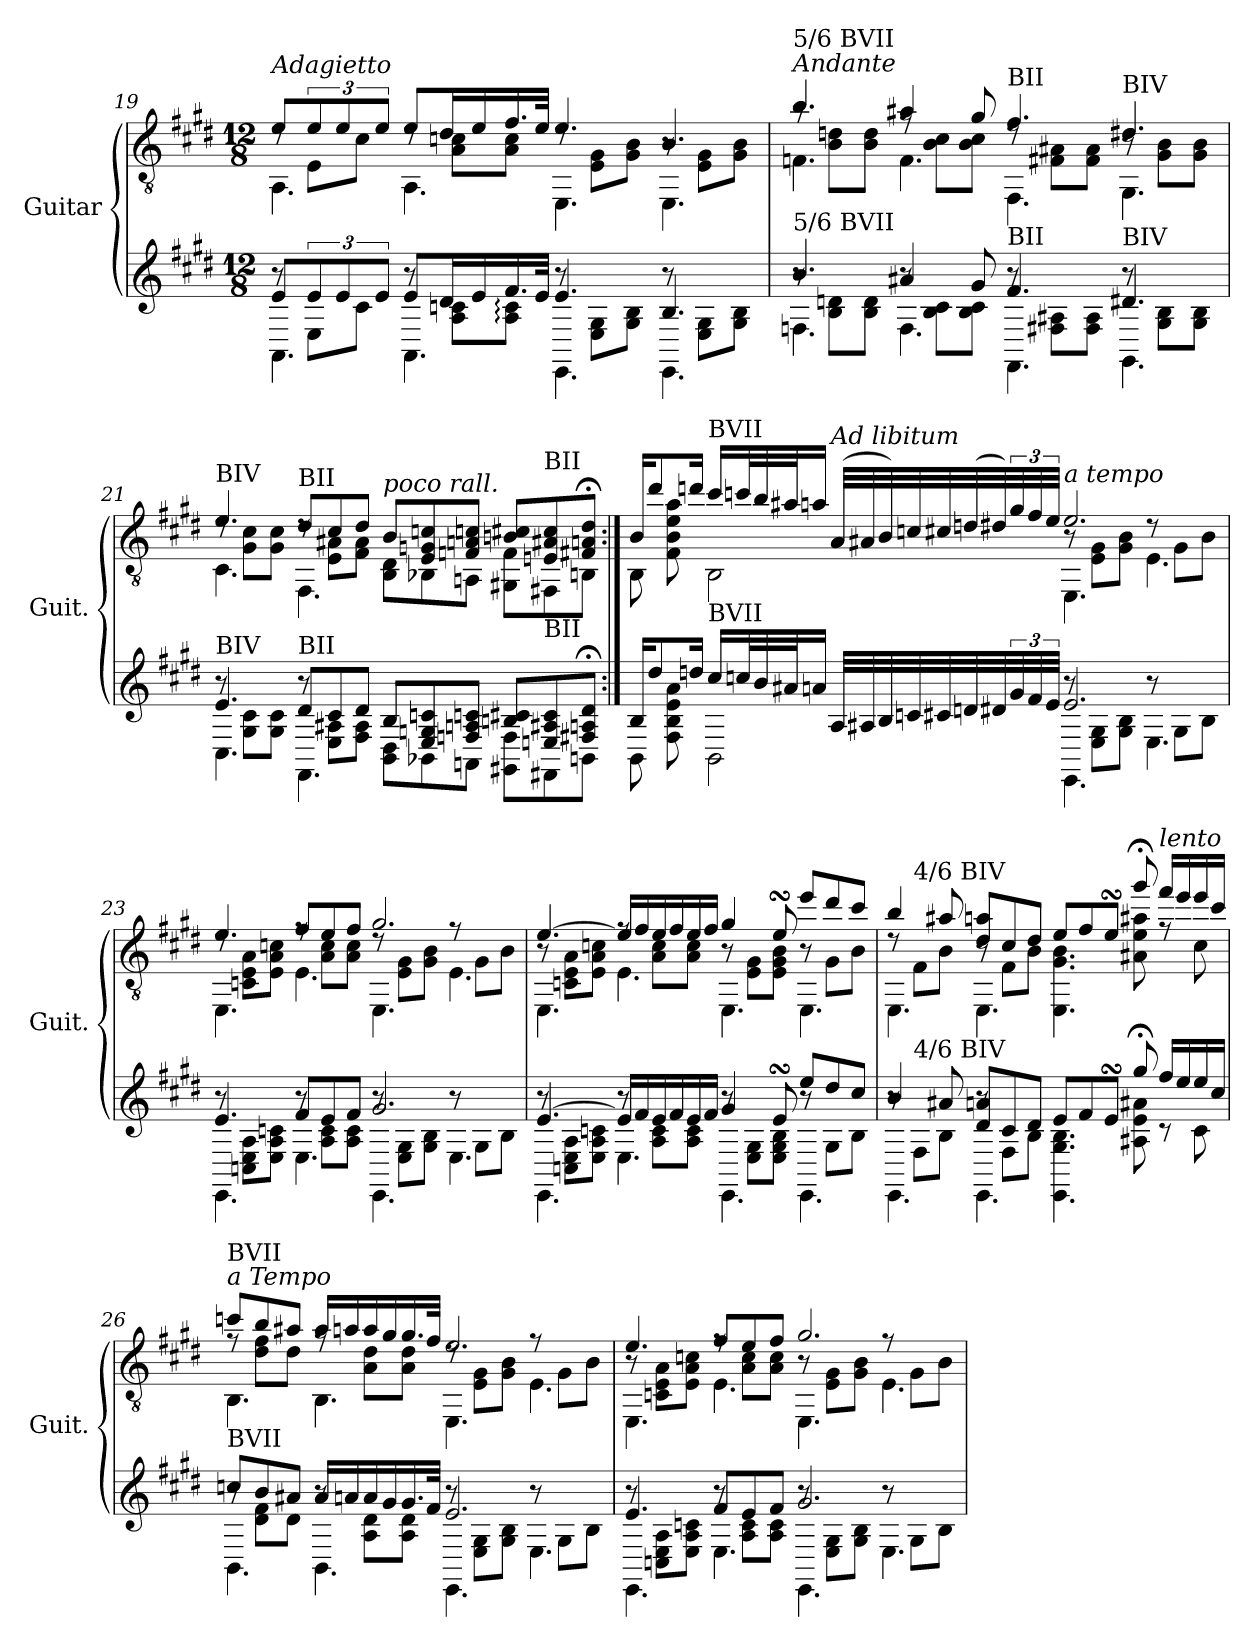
**kern	**kern
*part1	*part1
*staff2	*staff1
*I"Guitar	*
*I'Guit.	*
*	*clefGv2
*k[f#c#g#d#]	*k[f#c#g#d#]
*M12/8	*M12/8
*MM60	*MM60
=19	=19
*^	*^
*	*^	*	*^
!	!	!	!LO:TX:a:i:t=Adagietto	!	!
8e/L	8r	4.AA\	8e/L	8rd	4.AA\
12e/	8E\L	.	12e/	8E\L	.
12e/	.	.	12e/	.	.
.	8c#\J	.	.	8c#\J	.
12e/J	.	.	12e/J	.	.
8e/L	8r	4.AA\	8e/L	8rd	4.AA\
16d#/L	8A\ 8cn\L	.	16d#/L	8A\ 8cn\L	.
16e/	.	.	16e/	.	.
16.f#/	8A\: 8c\:J	.	16.f#/	8A\: 8c\:J	.
32e/JJk	.	.	32e/JJk	.	.
4.e/	8r	4.EE\	4.e/	8rd	4.EE\
.	8E\ 8G#\L	.	.	8E\ 8G#\L	.
.	8G#\ 8B\J	.	.	8G#\ 8B\J	.
4.B/	8r	4.EE\	4.B/	8r	4.EE\
.	8E\ 8G#\L	.	.	8E\ 8G#\L	.
.	8G#\ 8B\J	.	.	8G#\ 8B\J	.
!!LO:LB:g=z	!!	!!
=20	=20	=20	=20	=20	=20
*	*	*	*MM66	*	*
!	!	!	!LO:TX:a:i:t=Andante	!	!
!	!	!	!LO:TX:a:t=5/6 BVII	!	!
!LO:TX:a:t=5/6 BVII	!	!	!	!	!
4.b/	8r	4.Fn:\	4.b/	8ra	4.Fn:\
.	8B\ 8dn\L	.	.	8B\ 8dn\L	.
.	8B\ 8d\J	.	.	8B\ 8d\J	.
4a#X/	8r	4.F:\	4a#X/	8rf	4.F:\
.	8B\ 8c#\L	.	.	8B\ 8c#\L	.
8g#/	8B\ 8c#\J	.	8g#/	8B\ 8c#\J	.
!	!	!	!LO:TX:a:t=BII	!	!
!LO:TX:a:t=BII	!	!	!	!	!
4.f#/	8r	4.FF#:\	4.f#/	8rd	4.FF#:\
.	8F#X\ 8A#X\L	.	.	8F#X\ 8A#X\L	.
.	8F#\ 8A#\J	.	.	8F#\ 8A#\J	.
!	!	!	!LO:TX:a:t=BIV	!	!
!LO:TX:a:t=BIV	!	!	!	!	!
4.d#X/	8r	4.GG#:\	4.d#X/	8r	4.GG#:\
.	8G#\ 8B\L	.	.	8G#\ 8B\L	.
.	8G#\ 8B\J	.	.	8G#\ 8B\J	.
=21	=21	=21	=21	=21	=21
!	!	!	!LO:TX:a:t=BIV	!	!
!LO:TX:a:t=BIV	!	!	!	!	!
4.e/	8r	4.C#:\	4.e/	8rd	4.C#:\
.	8G#\ 8c#\L	.	.	8G#\ 8c#\L	.
.	8G#\ 8c#\J	.	.	8G#\ 8c#\J	.
!	!	!	!LO:TX:a:t=BII	!	!
!LO:TX:a:t=BII	!	!	!	!	!
8d#/L	8r	4.FF#\	8d#/L	8rd	4.FF#\
8c#/	8E\ 8A#X\L	.	8c#/	8E\ 8A#X\L	.
8d#/J	8F#\ 8A#\J	.	8d#/J	8F#\ 8A#\J	.
*	*	*	*MM50	*	*
!	!	!	!LO:TX:a:i:t=poco rall.	!	!
8B/L	2.ryy	8BB\ 8D#\L	8B/L	2.ryy	8BB\ 8D#\L
8E/ 8Gn/ 8cn/	.	8BB-X\	8E/ 8Gn/ 8cn/	.	8BB-X\
8Fn/ 8An/ 8cn/J	.	8AAn\J	8Fn/ 8An/ 8cn/J	.	8AAn\J
8Bn/ 8c#X/L	.	8GG#X\ 8F\L	8Bn/ 8c#X/L	.	8GG#X\ 8F\L
!	!	!	!LO:TX:a:t=BII	!	!
!LO:TX:a:t=BII	!	!	!	!	!
8En/ 8A#X/ 8c#/	.	8FF#X\	8En/ 8A#X/ 8c#/	.	8FF#X\
*	*	*	*MM20	*	*
8F#X/;< 8An/;< 8d#/;<J	.	8BBn:\J	8F#X/;< 8An/;< 8d#/;<J	.	8BBn:\J
!!LO:PB:g=z	!!	!!
=22:|!	=22:|!	=22:|!	=22:|!	=22:|!	=22:|!
*	*	*	*MM45	*	*
16B/KL	2.ryy	8BB\	16B/KL	2.ryy	8BB\
8dd#/	.	.	8dd#/	.	.
.	.	8F#\ 8B\ 8e\ 8a\	.	.	8F#\ 8B\ 8e\ 8a\
16ddn/Jk	.	.	16ddn/Jk	.	.
!	!	!	!LO:TX:a:t=BVII	!	!
!LO:TX:a:t=BVII	!	!	!	!	!
16cc#/LL	.	2BB\	16cc#/LL	.	2BB\
32ccn/L	.	.	32ccn/L	.	.
32b/	.	.	32b/	.	.
32a#X/J	.	.	32a#X/J	.	.
16an/JJ	.	.	16an/JJ	.	.
!	!	!	!LO:TX:a:i:t=Ad libitum	!	!
32A/LLL	.	.	(32A/LLL	.	.
32A#X/	.	.	32A#X/	.	.
32B/	.	.	32B/)	.	.
32cn/	.	.	32cn/	.	.
32c#X/	.	.	32c#X/	.	.
32dn/	.	.	(32dn/	.	.
32d#X/	.	.	32d#X/)	.	.
*	*	*	*MM35	*	*
48g#/	.	.	48g#/	.	.
48f#/	.	.	48f#/	.	.
48e/JJJ	.	.	48e/JJJ	.	.
*	*	*	*MM50	*	*
!	!	!	!LO:TX:a:i:t=a tempo	!	!
2.e/	8r	4.EE\	2.e/	8r	4.EE\
.	8E\ 8G#\L	.	.	8E\ 8G#\L	.
.	8G#\ 8B\J	.	.	8G#\ 8B\J	.
.	8r	4.E\	.	8rd	4.E\
.	8G#\L	.	.	8G#\L	.
.	8B\J	.	.	8B\J	.
!!LO:LB:g=z	!!	!!
=23	=23	=23	=23	=23	=23
4.e/	8r	4.EE\	4.e/	8rd	4.EE\
.	8Cn\ 8E\ 8A\L	.	.	8Cn\ 8E\ 8A\L	.
.	8E\ 8A\ 8cn\J	.	.	8E\ 8A\ 8cn\J	.
8f#/L	8r	4.E\	8f#/L	8rf	4.E\
8e/	8A\ 8c\L	.	8e/	8A\ 8c\L	.
8f#/J	8A\ 8c\J	.	8f#/J	8A\ 8c\J	.
2.g#/	8r	4.EE\	2.g#/	8rd	4.EE\
.	8E\ 8G#\L	.	.	8E\ 8G#\L	.
.	8G#\ 8B\J	.	.	8G#\ 8B\J	.
.	8r	4.E\	.	8rf	4.E\
.	8G#\L	.	.	8G#\L	.
.	8B\J	.	.	8B\J	.
=24	=24	=24	=24	=24	=24
[4.e/	8r	4.EE\	[4.e/	8r	4.EE\
.	8Cn\ 8E\ 8A\L	.	.	8Cn\ 8E\ 8A\L	.
.	8E\ 8A\ 8cn\J	.	.	8E\ 8A\ 8cn\J	.
16e/LL]	8r	4.E\	16e/LL]	8rf	4.E\
16f#/	.	.	16f#/	.	.
16e/	8A\ 8c\L	.	16e/	8A\ 8c\L	.
16f#/	.	.	16f#/	.	.
16e/	8A\ 8c\J	.	16e/	8A\ 8c\J	.
16f#/JJ	.	.	16f#/JJ	.	.
4g#/	8r	4.EE\	4g#/	8r	4.EE\
.	8E\ 8G#\L	.	.	8E\ 8G#\L	.
8esSSs/	8E\ 8G#\ 8B\J	.	8esSSs/	8E\ 8G#\ 8B\J	.
8ee/L	8r	4.EE:\	8ee/L	8r	4.EE:\
8dd#/	8G#\L	.	8dd#/	8G#\L	.
8cc#/J	8B\J	.	8cc#/J	8B\J	.
!!LO:LB:g=z	!!	!!
=25	=25	=25	=25	=25	=25
4b/	8r	4.EE\	4b/	8rd	4.EE\
!	!	!	!	!LO:TX:a:t=4/6 BIV	!
!	!LO:TX:a:t=4/6 BIV	!	!	!	!
.	8F#\L	.	.	8F#\L	.
8a#X/	8B\J	.	8a#X/	8B\J	.
8d#/ 8an/L	8r	4.EE\	8d#/ 8an/L	8r	4.EE\
8c#/	8F#\L	.	8c#/	8F#\L	.
8d#/J	8B\J	.	8d#/J	8B\J	.
8e:/L	4.ryy	4.EE\ 4.G#\ 4.B\	8e:/L	4.ryy	4.EE\ 4.G#\ 4.B\
8f#/	.	.	8f#/	.	.
8esSSs/J	.	.	8esSSs/J	.	.
*	*	*	*MM20	*	*
8gg#;<:/	8A#X\ 8e\ 8a#X\	4.ryy	8gg#;<:/	8A#X\ 8e\ 8a#X\	4.ryy
*	*	*	*MM25	*	*
!	!	!	!LO:TX:a:i:t=lento	!	!
16ff#/LL	8r	.	16ff#/LL	8rf	.
16ee/	.	.	16ee/	.	.
*	*	*	*MM30	*	*
16ee/	8c#\	.	16ee/	8c#\	.
16cc#/JJ	.	.	16cc#/JJ	.	.
!!LO:LB:g=z	!!	!!
=26	=26	=26	=26	=26	=26
*	*	*	*MM52	*	*
!	!	!	!LO:TX:a:i:t=a Tempo	!	!
!	!	!	!LO:TX:a:t=BVII	!	!
!LO:TX:a:t=BVII	!	!	!	!	!
8ccn/L	8r	4.BB\	8ccn/L	8rf	4.BB\
8b/	8d#\ 8f#\L	.	8b/	8d#\ 8f#\L	.
8a#X/J	8d#\J	.	8a#X/J	8d#\J	.
16a#/LL	8r	4.BB\	16a#/LL	8rf	4.BB\
16an/	.	.	16an/	.	.
16a/	8A\ 8d#\L	.	16a/	8A\ 8d#\L	.
16g#/	.	.	16g#/	.	.
16.g#/	8A\ 8d#\J	.	16.g#/	8A\ 8d#\J	.
32f#/JJk	.	.	32f#/JJk	.	.
2.e/	8r	4.EE\	2.e/	8rd	4.EE\
.	8E\ 8G#\L	.	.	8E\ 8G#\L	.
.	8G#\ 8B\J	.	.	8G#\ 8B\J	.
.	8r	4.E\	.	8rf	4.E\
.	8G#\L	.	.	8G#\L	.
.	8B\J	.	.	8B\J	.
=27	=27	=27	=27	=27	=27
4.e/	8r	4.EE\	4.e/	8r	4.EE\
.	8Cn\ 8E\ 8A\L	.	.	8Cn\ 8E\ 8A\L	.
.	8E\ 8A\ 8cn\J	.	.	8E\ 8A\ 8cn\J	.
8f#/L	8r	4.E\	8f#/L	8rf	4.E\
8e/	8A\ 8c\L	.	8e/	8A\ 8c\L	.
8f#/J	8A\ 8c\J	.	8f#/J	8A\ 8c\J	.
2.g#/	8r	4.EE\	2.g#/	8r	4.EE\
.	8E\ 8G#\L	.	.	8E\ 8G#\L	.
.	8G#\ 8B\J	.	.	8G#\ 8B\J	.
.	8r	4.E\	.	8rf	4.E\
.	8G#\L	.	.	8G#\L	.
.	8B\J	.	.	8B\J	.
*v	*v	*v	*	*	*
*	*v	*v	*v
=	=
*-	*-
